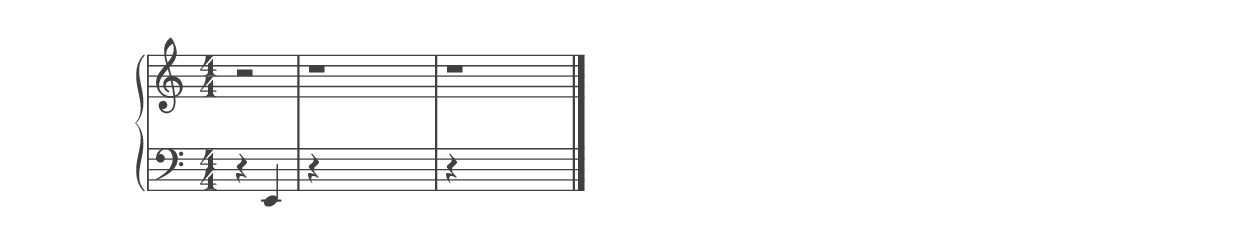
%% ----------------------------------------------------------------------------
%% Generated on: 2019 January 05
%% Note Name: E2
%% Octave: 2
%% Clef: bass
%% Filename: 027-20-2-bass-E2
%% ----------------------------------------------------------------------------

\version "2.19.82"

\include "../piano_note_colors.ly"

\header {
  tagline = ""
}

upper = {
  \clef treble
  \numericTimeSignature
  % treble note
  r2
  % treble octave (hidden)
  r1
  % treble octave (hidden) repeat
  \unHideNotes
  r1
  \bar "|."
}

lower = {
  \clef bass
  \numericTimeSignature
  % bass note in color
  r4 e,4
  % bass octave (hidden)
  r4 \hideNotes e,,4 e,4 e4
  % bass octave (hidden) repeat
  \unHideNotes
  r4 \hideNotes e,,4 e,4 e4
}

\score {
  \new PianoStaff <<
    \context Score
    \applyContext #(override-color-for-all-grobs default-black)
    \time 4/4
    \partial 2
    \new Staff = upper { \upper }
    \new Staff = lower { \lower }
  >>
  \layout { }
  \midi { }
}